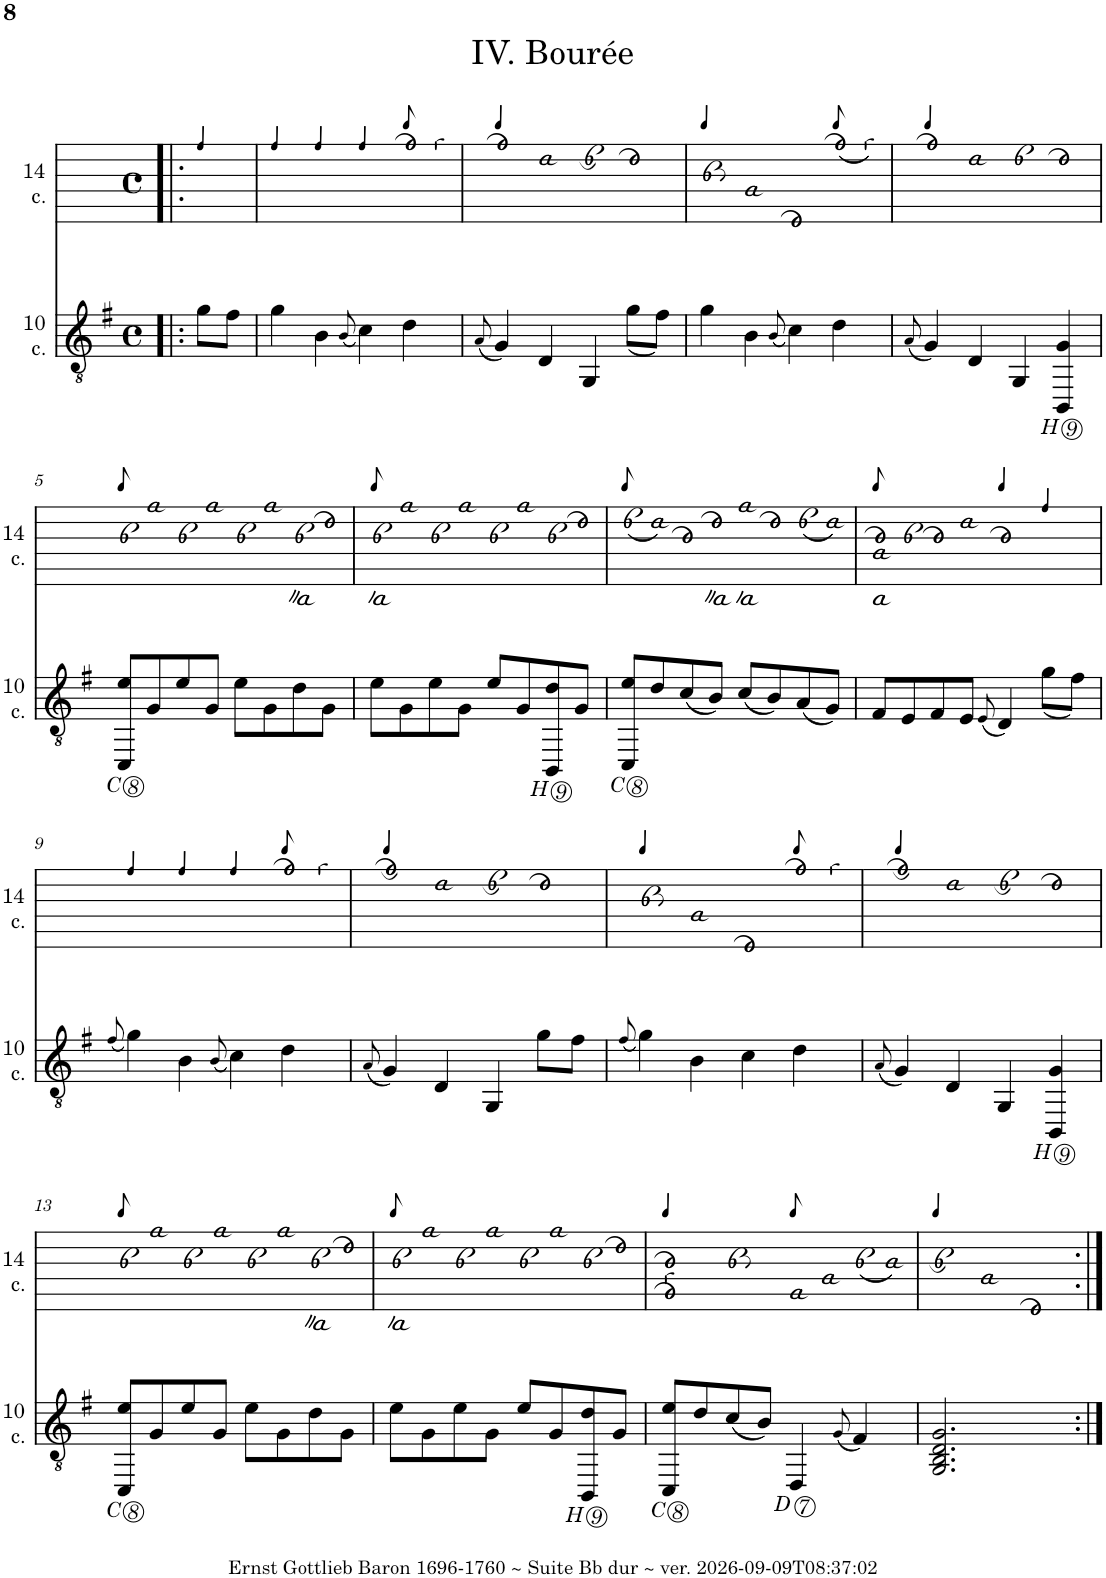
**kern	**kern
*part2	*part1
*staff2	*staff1
*I"10 c.	*I"14 c.
*I'10 c.	*I'14 c.
!!LO:PB:g=z
*	*stria6
*clefGv2	*
*k[f#]	*k[b-e-]
*M4/4	*M4/4
*met(c)	*met(c)
=!|:	=!|:
8g\L	4r
8f#\J	.
=1	=1
4g\	4r
4B\	4r
(8qB/	.
4c\)	4r
4d\	8b-L
.	8aJ
=2	=2
(8qA/	.
4G/)	4b-
4D/	4d
4GG/	4e-
(<8g\L	4f
8f#\J)	.
=3	=3
4g\	4B-
4B\	4F
(8qB/	.
4c\)	4BB-
4d\	(<8b-L
.	8aJ)
=4	=4
(8qA/	.
4G/)	4b-
4D/	4d
4GG/	4e-
!LO:TX:b:i:t=H	!
!LO:TX:b:i:t=9	!
4BBB/ 4G/	4f
!!LO:LB:g=z
=5	=5
!LO:TX:b:i:t=8	!
!LO:TX:b:i:t=C	!
8CC/ 8e/L	8B-L
8G/	8gJ
8e/	8B-L
8G/J	8gJ
8e\L	8B-L
8G\	8gJ
8d\	8DD\ 8B-\L
8G\J	8fJ
=6	=6
8e\L	8EE-\ 8B-\L
8G\	8gJ
8e\	8B-L
8G\J	8gJ
8e/L	8B-L
8G/	8gJ
!LO:TX:b:i:t=H	!
!LO:TX:b:i:t=9	!
8BBB/ 8d/	8B-L
8G/J	8fJ
=7	=7
!LO:TX:b:i:t=8	!
!LO:TX:b:i:t=C	!
8CC/ 8e/L	(<8e-L
8d/	8dJ)
(<8c/	8cL
8B/J)	8DD\ 8f\J
(<8c/L	8EE-\ 8g\L
8B/)	8fJ
(<8A/	(<8e-L
8G/J)	8dJ)
=8	=8
8F#/L	8FF\ 8F\ 8c\L
8E/	8B-J
8F#/	8cL
8E/J	8dJ
(8qE/	.
4D/)	4c
(<8g\L	4r
8f#\J)	.
!!LO:LB:g=z
=9	=9
(8qf#/	.
4g\)	4r
4B\	4r
(8qB/	.
4c\)	4r
4d\	8b-L
.	8aJ
=10	=10
(8qA/	.
4G/)	4b-
4D/	4d
4GG/	4e-
8g\L	4f
8f#\J	.
=11	=11
(8qf#/	.
4g\)	4B-
4B\	4F
4c\	4BB-
4d\	8b-L
.	8aJ
=12	=12
(8qA/	.
4G/)	4b-
4D/	4d
4GG/	4e-
!LO:TX:b:i:t=H	!
!LO:TX:b:i:t=9	!
4BBB/ 4G/	4f
!!LO:LB:g=z
=13	=13
!LO:TX:b:i:t=C	!
!LO:TX:b:i:t=8	!
8CC/ 8e/L	8B-L
8G/	8gJ
8e/	8B-L
8G/J	8gJ
8e\L	8B-L
8G\	8gJ
8d\	8DD\ 8B-\L
8G\J	8fJ
=14	=14
8e\L	8EE-\ 8B-\L
8G\	8gJ
8e\	8B-L
8G\J	8gJ
8e/L	8B-L
8G/	8gJ
!LO:TX:b:i:t=9	!
!LO:TX:b:i:t=H	!
8BBB/ 8d/	8B-L
8G/J	8fJ
=15	=15
!LO:TX:b:i:t=C	!
!LO:TX:b:i:t=8	!
8CC/ 8e/L	4E- 4G 4c
8d/	.
(<8c/	4B-
8B/J)	.
!LO:TX:b:i:t=D	!
!LO:TX:b:i:t=7	!
4DD/	8CL
.	8FJ
(8qG/	.
4F#/)	(<8B-L
.	8AJ)
=16	=16
2.GG/ 2.BB/ 2.D/ 2.G/	4B-
.	4F
.	4BB-
=:|!	=:|!
*-	*-
